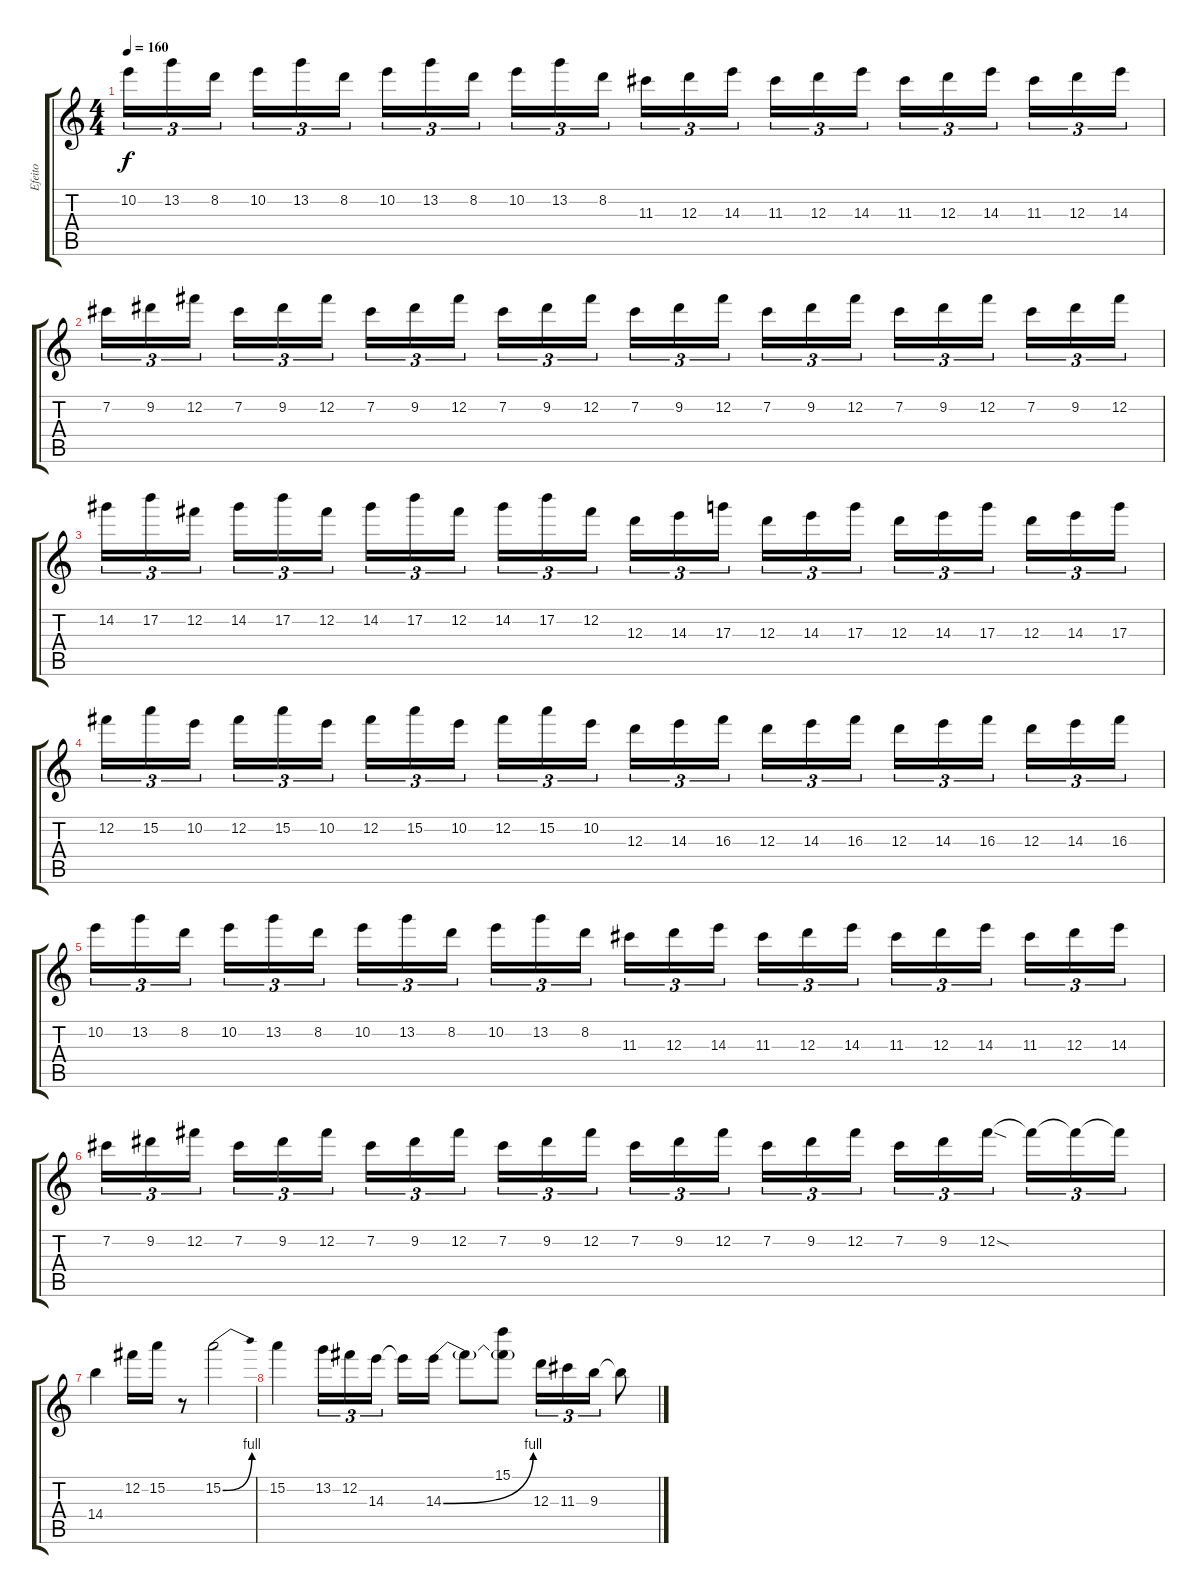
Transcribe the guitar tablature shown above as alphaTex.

\track ("Efeito" "Efeito") {instrument overdrivenguitar}
\staff {score tabs}
\tuning (B4 Gb4 D4 A3 E3 B2) {hide}
\ts (4 4)
\tempo 160
\clef g2
\ks c
10.2.16{tu (3 2) dy f} 13.2.16{tu (3 2)} 8.2.16{tu (3 2)} 10.2.16{tu (3 2)} 13.2.16{tu (3 2)} 8.2.16{tu (3 2)} 10.2.16{tu (3 2)} 13.2.16{tu (3 2)} 8.2.16{tu (3 2)} 10.2.16{tu (3 2)} 13.2.16{tu (3 2)} 8.2.16{tu (3 2)} 11.3.16{tu (3 2)} 12.3.16{tu (3 2)} 14.3.16{tu (3 2)} 11.3.16{tu (3 2)} 12.3.16{tu (3 2)} 14.3.16{tu (3 2)} 11.3.16{tu (3 2)} 12.3.16{tu (3 2)} 14.3.16{tu (3 2)} 11.3.16{tu (3 2)} 12.3.16{tu (3 2)} 14.3.16{tu (3 2)} |
7.2.16{tu (3 2)} 9.2.16{tu (3 2)} 12.2.16{tu (3 2)} 7.2.16{tu (3 2)} 9.2.16{tu (3 2)} 12.2.16{tu (3 2)} 7.2.16{tu (3 2)} 9.2.16{tu (3 2)} 12.2.16{tu (3 2)} 7.2.16{tu (3 2)} 9.2.16{tu (3 2)} 12.2.16{tu (3 2)} 7.2.16{tu (3 2)} 9.2.16{tu (3 2)} 12.2.16{tu (3 2)} 7.2.16{tu (3 2)} 9.2.16{tu (3 2)} 12.2.16{tu (3 2)} 7.2.16{tu (3 2)} 9.2.16{tu (3 2)} 12.2.16{tu (3 2)} 7.2.16{tu (3 2)} 9.2.16{tu (3 2)} 12.2.16{tu (3 2)} |
14.2.16{tu (3 2)} 17.2.16{tu (3 2)} 12.2.16{tu (3 2)} 14.2.16{tu (3 2)} 17.2.16{tu (3 2)} 12.2.16{tu (3 2)} 14.2.16{tu (3 2)} 17.2.16{tu (3 2)} 12.2.16{tu (3 2)} 14.2.16{tu (3 2)} 17.2.16{tu (3 2)} 12.2.16{tu (3 2)} 12.3.16{tu (3 2)} 14.3.16{tu (3 2)} 17.3.16{tu (3 2)} 12.3.16{tu (3 2)} 14.3.16{tu (3 2)} 17.3.16{tu (3 2)} 12.3.16{tu (3 2)} 14.3.16{tu (3 2)} 17.3.16{tu (3 2)} 12.3.16{tu (3 2)} 14.3.16{tu (3 2)} 17.3.16{tu (3 2)} |
12.2.16{tu (3 2)} 15.2.16{tu (3 2)} 10.2.16{tu (3 2)} 12.2.16{tu (3 2)} 15.2.16{tu (3 2)} 10.2.16{tu (3 2)} 12.2.16{tu (3 2)} 15.2.16{tu (3 2)} 10.2.16{tu (3 2)} 12.2.16{tu (3 2)} 15.2.16{tu (3 2)} 10.2.16{tu (3 2)} 12.3.16{tu (3 2)} 14.3.16{tu (3 2)} 16.3.16{tu (3 2)} 12.3.16{tu (3 2)} 14.3.16{tu (3 2)} 16.3.16{tu (3 2)} 12.3.16{tu (3 2)} 14.3.16{tu (3 2)} 16.3.16{tu (3 2)} 12.3.16{tu (3 2)} 14.3.16{tu (3 2)} 16.3.16{tu (3 2)} |
10.2.16{tu (3 2)} 13.2.16{tu (3 2)} 8.2.16{tu (3 2)} 10.2.16{tu (3 2)} 13.2.16{tu (3 2)} 8.2.16{tu (3 2)} 10.2.16{tu (3 2)} 13.2.16{tu (3 2)} 8.2.16{tu (3 2)} 10.2.16{tu (3 2)} 13.2.16{tu (3 2)} 8.2.16{tu (3 2)} 11.3.16{tu (3 2)} 12.3.16{tu (3 2)} 14.3.16{tu (3 2)} 11.3.16{tu (3 2)} 12.3.16{tu (3 2)} 14.3.16{tu (3 2)} 11.3.16{tu (3 2)} 12.3.16{tu (3 2)} 14.3.16{tu (3 2)} 11.3.16{tu (3 2)} 12.3.16{tu (3 2)} 14.3.16{tu (3 2)} |
7.2.16{tu (3 2)} 9.2.16{tu (3 2)} 12.2.16{tu (3 2)} 7.2.16{tu (3 2)} 9.2.16{tu (3 2)} 12.2.16{tu (3 2)} 7.2.16{tu (3 2)} 9.2.16{tu (3 2)} 12.2.16{tu (3 2)} 7.2.16{tu (3 2)} 9.2.16{tu (3 2)} 12.2.16{tu (3 2)} 7.2.16{tu (3 2)} 9.2.16{tu (3 2)} 12.2.16{tu (3 2)} 7.2.16{tu (3 2)} 9.2.16{tu (3 2)} 12.2.16{tu (3 2)} 7.2.16{tu (3 2)} 9.2.16{tu (3 2)} 12.2{sod}.16{tu (3 2)} 12.2{t}.16{tu (3 2)} 12.2{t}.16{tu (3 2)} 12.2{t}.16{tu (3 2)} |
14.4.4 12.2.16 15.2.16 r.8 15.2{be (bend 0 0 60 4)}.2 |
15.2.4 13.2.16{tu (3 2)} 12.2.16{tu (3 2)} 14.3.16{tu (3 2)} 14.3{t}.16 14.3{be (bend 0 0 60 4)}.16 14.3{t}.8 (15.1 14.3{t}).8 12.3.16{tu (3 2)} 11.3.16{tu (3 2)} 9.3.16{tu (3 2)} 9.3{t}.8
